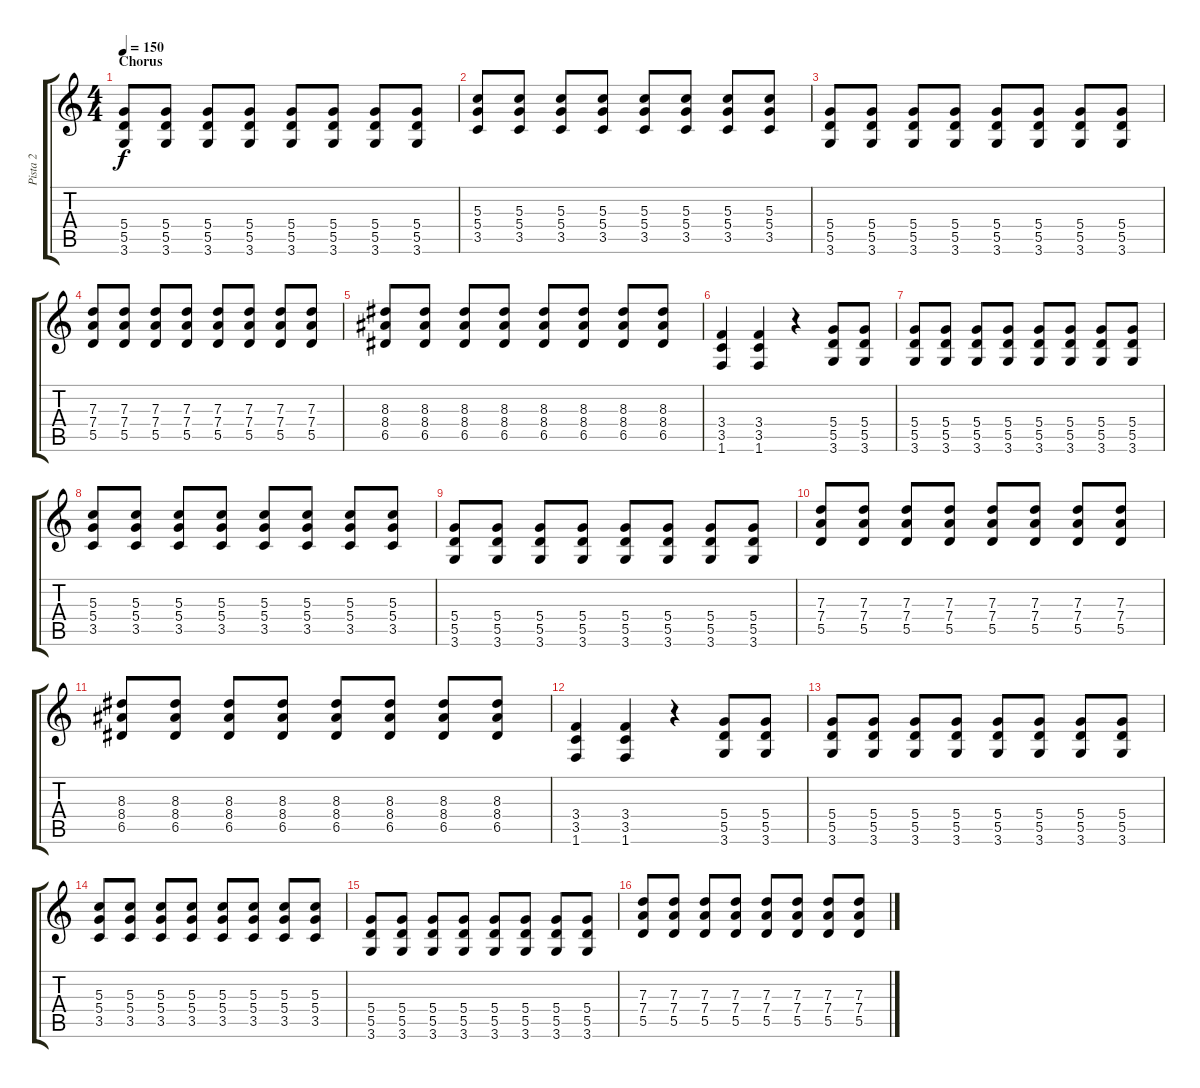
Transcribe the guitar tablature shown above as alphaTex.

\track ("Pista 2" "Pista 2") {instrument overdrivenguitar}
\staff {score tabs}
\tuning (E4 B3 G3 D3 A2 E2) {hide}
\ts (4 4)
\section ("" "Chorus")
\tempo 150
\clef g2
\ks c
(5.4 5.5 3.6).8{dy f} (5.4 5.5 3.6).8 (5.4 5.5 3.6).8 (5.4 5.5 3.6).8 (5.4 5.5 3.6).8 (5.4 5.5 3.6).8 (5.4 5.5 3.6).8 (5.4 5.5 3.6).8 |
(5.3 5.4 3.5).8 (5.3 5.4 3.5).8 (5.3 5.4 3.5).8 (5.3 5.4 3.5).8 (5.3 5.4 3.5).8 (5.3 5.4 3.5).8 (5.3 5.4 3.5).8 (5.3 5.4 3.5).8 |
(5.4 5.5 3.6).8 (5.4 5.5 3.6).8 (5.4 5.5 3.6).8 (5.4 5.5 3.6).8 (5.4 5.5 3.6).8 (5.4 5.5 3.6).8 (5.4 5.5 3.6).8 (5.4 5.5 3.6).8 |
(7.3 7.4 5.5).8 (7.3 7.4 5.5).8 (7.3 7.4 5.5).8 (7.3 7.4 5.5).8 (7.3 7.4 5.5).8 (7.3 7.4 5.5).8 (7.3 7.4 5.5).8 (7.3 7.4 5.5).8 |
(8.3 8.4 6.5).8 (8.3 8.4 6.5).8 (8.3 8.4 6.5).8 (8.3 8.4 6.5).8 (8.3 8.4 6.5).8 (8.3 8.4 6.5).8 (8.3 8.4 6.5).8 (8.3 8.4 6.5).8 |
(3.4 3.5 1.6).4 (3.4 3.5 1.6).4 r.4 (5.4 5.5 3.6).8 (5.4 5.5 3.6).8 |
(5.4 5.5 3.6).8 (5.4 5.5 3.6).8 (5.4 5.5 3.6).8 (5.4 5.5 3.6).8 (5.4 5.5 3.6).8 (5.4 5.5 3.6).8 (5.4 5.5 3.6).8 (5.4 5.5 3.6).8 |
(5.3 5.4 3.5).8 (5.3 5.4 3.5).8 (5.3 5.4 3.5).8 (5.3 5.4 3.5).8 (5.3 5.4 3.5).8 (5.3 5.4 3.5).8 (5.3 5.4 3.5).8 (5.3 5.4 3.5).8 |
(5.4 5.5 3.6).8 (5.4 5.5 3.6).8 (5.4 5.5 3.6).8 (5.4 5.5 3.6).8 (5.4 5.5 3.6).8 (5.4 5.5 3.6).8 (5.4 5.5 3.6).8 (5.4 5.5 3.6).8 |
(7.3 7.4 5.5).8 (7.3 7.4 5.5).8 (7.3 7.4 5.5).8 (7.3 7.4 5.5).8 (7.3 7.4 5.5).8 (7.3 7.4 5.5).8 (7.3 7.4 5.5).8 (7.3 7.4 5.5).8 |
(8.3 8.4 6.5).8 (8.3 8.4 6.5).8 (8.3 8.4 6.5).8 (8.3 8.4 6.5).8 (8.3 8.4 6.5).8 (8.3 8.4 6.5).8 (8.3 8.4 6.5).8 (8.3 8.4 6.5).8 |
(3.4 3.5 1.6).4 (3.4 3.5 1.6).4 r.4 (5.4 5.5 3.6).8 (5.4 5.5 3.6).8 |
(5.4 5.5 3.6).8 (5.4 5.5 3.6).8 (5.4 5.5 3.6).8 (5.4 5.5 3.6).8 (5.4 5.5 3.6).8 (5.4 5.5 3.6).8 (5.4 5.5 3.6).8 (5.4 5.5 3.6).8 |
(5.3 5.4 3.5).8 (5.3 5.4 3.5).8 (5.3 5.4 3.5).8 (5.3 5.4 3.5).8 (5.3 5.4 3.5).8 (5.3 5.4 3.5).8 (5.3 5.4 3.5).8 (5.3 5.4 3.5).8 |
(5.4 5.5 3.6).8 (5.4 5.5 3.6).8 (5.4 5.5 3.6).8 (5.4 5.5 3.6).8 (5.4 5.5 3.6).8 (5.4 5.5 3.6).8 (5.4 5.5 3.6).8 (5.4 5.5 3.6).8 |
(7.3 7.4 5.5).8 (7.3 7.4 5.5).8 (7.3 7.4 5.5).8 (7.3 7.4 5.5).8 (7.3 7.4 5.5).8 (7.3 7.4 5.5).8 (7.3 7.4 5.5).8 (7.3 7.4 5.5).8
